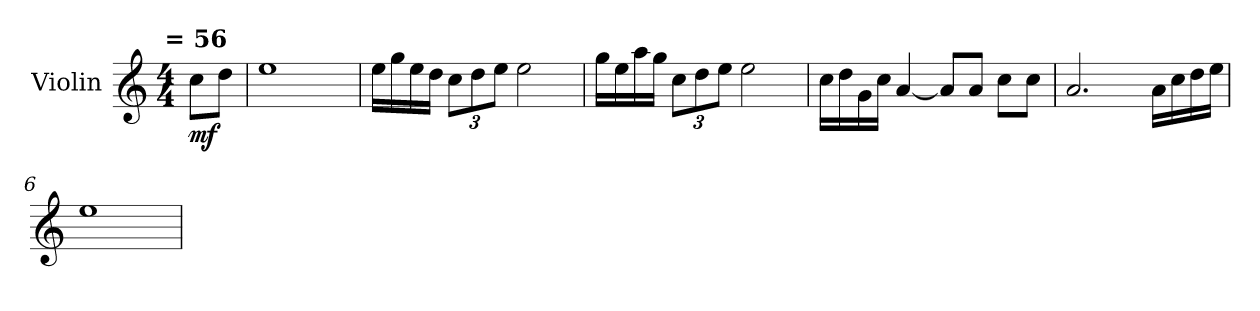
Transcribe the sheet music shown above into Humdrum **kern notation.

**kern	**dynam
*part1	*part1
*staff1	*staff1
*I"Violin	*
*I'Vln.	*
*clefG2	*
*k[]	*
!!LO:TX:omd:t= = 56
*M4/4	*
*MM56	*
=	=
!	!LO:DY:b
8cc\L	mf
8dd\J	.
=1	=1
1ee	.
=2	=2
16ee\LL	.
16gg\	.
16ee\	.
16dd\JJ	.
*Xbrackettup	*
12cc\L	.
12dd\	.
12ee\J	.
2ee\	.
=3	=3
16gg\LL	.
16ee\	.
16aa\	.
16gg\JJ	.
12cc\L	.
12dd\	.
12ee\J	.
2ee\	.
=4	=4
16cc\LL	.
16dd\	.
16g\	.
16cc\JJ	.
[4a/	.
8a/L]	.
8a/J	.
8cc\L	.
8cc\J	.
=5	=5
2.a/	.
16a\LL	.
16cc\	.
16dd\	.
16ee\JJ	.
=6	=6
1ee	.
=	=
*-	*-
